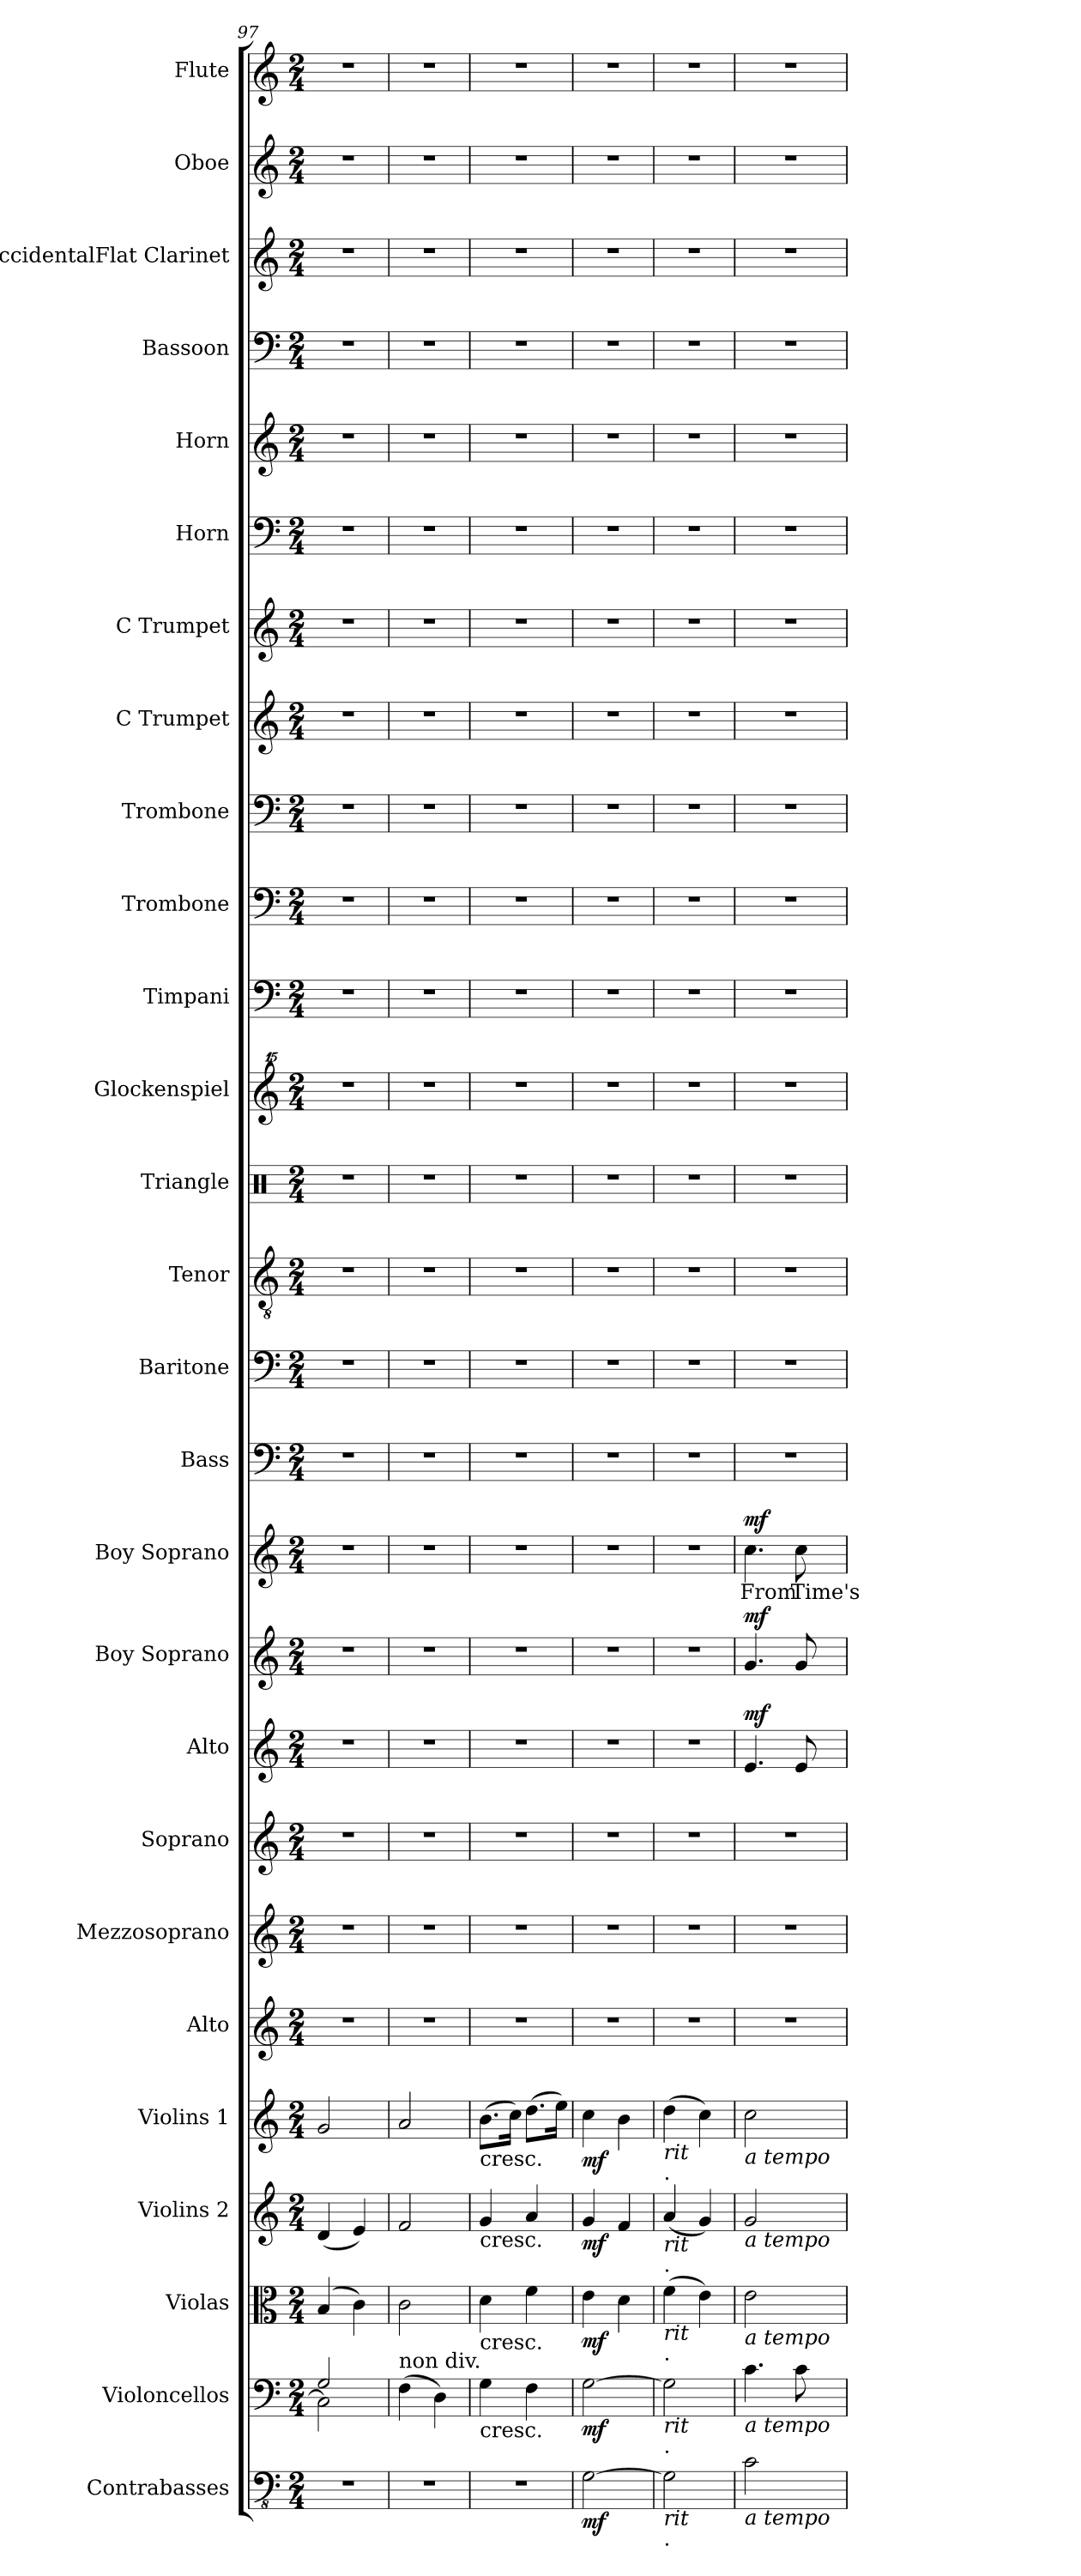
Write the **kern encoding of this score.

**kern	**dynam	**kern	**dynam	**kern	**dynam	**kern	**dynam	**kern	**dynam	**kern	**kern	**kern	**kern	**dynam	**kern	**dynam	**kern	**text	**dynam	**kern	**kern	**kern	**kern	**kern	**kern	**kern	**kern	**kern	**kern	**kern	**kern	**kern	**kern	**kern	**kern
*part27	*part27	*part26	*part26	*part25	*part25	*part24	*part24	*part23	*part23	*part22	*part21	*part20	*part19	*part19	*part18	*part18	*part17	*part17	*part17	*part16	*part15	*part14	*part13	*part12	*part11	*part10	*part9	*part8	*part7	*part6	*part5	*part4	*part3	*part2	*part1
*staff27	*staff27	*staff26	*staff26	*staff25	*staff25	*staff24	*staff24	*staff23	*staff23	*staff22	*staff21	*staff20	*staff19	*staff19	*staff18	*staff18	*staff17	*staff17	*staff17	*staff16	*staff15	*staff14	*staff13	*staff12	*staff11	*staff10	*staff9	*staff8	*staff7	*staff6	*staff5	*staff4	*staff3	*staff2	*staff1
*I"Contrabasses	*	*I"Violoncellos	*	*I"Violas	*	*I"Violins 2	*	*I"Violins 1	*	*I"Alto	*I"Mezzosoprano	*I"Soprano	*I"Alto	*	*I"Boy Soprano	*	*I"Boy Soprano	*	*	*I"Bass	*I"Baritone	*I"Tenor	*I"Triangle	*I"Glockenspiel	*I"Timpani	*I"Trombone	*I"Trombone	*I"C Trumpet	*I"C Trumpet	*I"Horn	*I"Horn	*I"Bassoon	*I"BaccidentalFlat Clarinet	*I"Oboe	*I"Flute
*I'Cbs.	*	*I'Vlcs.	*	*I'Vlas.	*	*I'Vlns. 2	*	*I'Vlns. 1	*	*I'A.	*I'Mzs.	*I'S.	*I'A.	*	*I'B. S.	*	*I'B. S.	*	*	*	*I'Bar.	*I'T.	*I'Trgl.	*I'Glk.	*I'Timp.	*I'Trb.	*I'Trb.	*I'C Tpt.	*I'C Tpt.	*I'Hn.	*I'Hn.	*I'Bsn.	*I'BaccidentalFlat Cl.	*I'Ob.	*I'Fl.
*clefFv4	*	*clefF4	*	*clefC3	*	*clefG2	*	*clefG2	*	*clefG2	*clefG2	*clefG2	*clefG2	*	*clefG2	*	*clefG2	*	*	*clefF4	*clefF4	*clefGv2	*clefX	*clefG^^2	*clefF4	*clefF4	*clefF4	*clefG2	*clefG2	*clefF4	*clefG2	*clefF4	*clefG2	*clefG2	*clefG2
*	*	*	*	*	*	*	*	*	*	*	*	*	*	*	*	*	*	*	*	*	*	*	*	*	*	*	*	*	*	*ITrd4c7	*ITrd4c7	*	*ITrd1c2	*	*
*k[]	*	*k[]	*	*k[]	*	*k[]	*	*k[]	*	*k[]	*k[]	*k[]	*k[]	*	*k[]	*	*k[]	*	*	*k[]	*k[]	*k[]	*k[]	*k[]	*k[]	*k[]	*k[]	*k[]	*k[]	*k[b-]	*k[b-]	*k[]	*k[b-e-]	*k[]	*k[]
*M2/4	*	*M2/4	*	*M2/4	*	*M2/4	*	*M2/4	*	*M2/4	*M2/4	*M2/4	*M2/4	*	*M2/4	*	*M2/4	*	*	*M2/4	*M2/4	*M2/4	*M2/4	*M2/4	*M2/4	*M2/4	*M2/4	*M2/4	*M2/4	*M2/4	*M2/4	*M2/4	*M2/4	*M2/4	*M2/4
=97	=97	=97	=97	=97	=97	=97	=97	=97	=97	=97	=97	=97	=97	=97	=97	=97	=97	=97	=97	=97	=97	=97	=97	=97	=97	=97	=97	=97	=97	=97	=97	=97	=97	=97	=97
*	*	*^	*	*	*	*	*	*	*	*	*	*	*	*	*	*	*	*	*	*	*	*	*	*	*	*	*	*	*	*	*	*	*	*	*
2r	.	2G/	2C\]	.	(4B/	.	(4d/	.	2g/	.	2r	2r	2r	2r	.	2r	.	2r	.	.	2r	2r	2r	2r	2r	2r	2r	2r	2r	2r	2r	2r	2r	2r	2r	2r
.	.	.	.	.	4c\)	.	4e/)	.	.	.	.	.	.	.	.	.	.	.	.	.	.	.	.	.	.	.	.	.	.	.	.	.	.	.	.	.
*	*	*v	*v	*	*	*	*	*	*	*	*	*	*	*	*	*	*	*	*	*	*	*	*	*	*	*	*	*	*	*	*	*	*	*	*	*
=98	=98	=98	=98	=98	=98	=98	=98	=98	=98	=98	=98	=98	=98	=98	=98	=98	=98	=98	=98	=98	=98	=98	=98	=98	=98	=98	=98	=98	=98	=98	=98	=98	=98	=98	=98
!	!	!LO:TX:a:t=non div.	!	!	!	!	!	!	!	!	!	!	!	!	!	!	!	!	!	!	!	!	!	!	!	!	!	!	!	!	!	!	!	!	!
2r	.	(4F\	.	2c\	.	2f/	.	2a/	.	2r	2r	2r	2r	.	2r	.	2r	.	.	2r	2r	2r	2r	2r	2r	2r	2r	2r	2r	2r	2r	2r	2r	2r	2r
.	.	4D\)	.	.	.	.	.	.	.	.	.	.	.	.	.	.	.	.	.	.	.	.	.	.	.	.	.	.	.	.	.	.	.	.	.
=99	=99	=99	=99	=99	=99	=99	=99	=99	=99	=99	=99	=99	=99	=99	=99	=99	=99	=99	=99	=99	=99	=99	=99	=99	=99	=99	=99	=99	=99	=99	=99	=99	=99	=99	=99
!	!	!	!	!	!	!	!	!LO:TX:b:t=cresc.	!	!	!	!	!	!	!	!	!	!	!	!	!	!	!	!	!	!	!	!	!	!	!	!	!	!	!
!	!	!	!	!	!	!LO:TX:b:t=cresc.	!	!	!	!	!	!	!	!	!	!	!	!	!	!	!	!	!	!	!	!	!	!	!	!	!	!	!	!	!
!	!	!	!	!LO:TX:b:t=cresc.	!	!	!	!	!	!	!	!	!	!	!	!	!	!	!	!	!	!	!	!	!	!	!	!	!	!	!	!	!	!	!
!	!	!LO:TX:b:t=cresc.	!	!	!	!	!	!	!	!	!	!	!	!	!	!	!	!	!	!	!	!	!	!	!	!	!	!	!	!	!	!	!	!	!
2r	.	4G\	.	4d\	.	4g/	.	(8.b\L	.	2r	2r	2r	2r	.	2r	.	2r	.	.	2r	2r	2r	2r	2r	2r	2r	2r	2r	2r	2r	2r	2r	2r	2r	2r
.	.	.	.	.	.	.	.	16cc\Jk)	.	.	.	.	.	.	.	.	.	.	.	.	.	.	.	.	.	.	.	.	.	.	.	.	.	.	.
.	.	4F\	.	4f\	.	4a/	.	(8.dd\L	.	.	.	.	.	.	.	.	.	.	.	.	.	.	.	.	.	.	.	.	.	.	.	.	.	.	.
.	.	.	.	.	.	.	.	16ee\Jk)	.	.	.	.	.	.	.	.	.	.	.	.	.	.	.	.	.	.	.	.	.	.	.	.	.	.	.
=100	=100	=100	=100	=100	=100	=100	=100	=100	=100	=100	=100	=100	=100	=100	=100	=100	=100	=100	=100	=100	=100	=100	=100	=100	=100	=100	=100	=100	=100	=100	=100	=100	=100	=100	=100
!	!LO:DY:b	!	!LO:DY:b	!	!LO:DY:b	!	!LO:DY:b	!	!LO:DY:b	!	!	!	!	!	!	!	!	!	!	!	!	!	!	!	!	!	!	!	!	!	!	!	!	!	!
[2GG\	mf	[2G\	mf	4e\	mf	4g/	mf	4cc\	mf	2r	2r	2r	2r	.	2r	.	2r	.	.	2r	2r	2r	2r	2r	2r	2r	2r	2r	2r	2r	2r	2r	2r	2r	2r
.	.	.	.	4d\	.	4f/	.	4b\	.	.	.	.	.	.	.	.	.	.	.	.	.	.	.	.	.	.	.	.	.	.	.	.	.	.	.
=101	=101	=101	=101	=101	=101	=101	=101	=101	=101	=101	=101	=101	=101	=101	=101	=101	=101	=101	=101	=101	=101	=101	=101	=101	=101	=101	=101	=101	=101	=101	=101	=101	=101	=101	=101
!	!	!	!	!	!	!	!	!LO:TX:b:i:t=rit	!	!	!	!	!	!	!	!	!	!	!	!	!	!	!	!	!	!	!	!	!	!	!	!	!	!	!
!	!	!	!	!	!	!	!	!LO:TX:b:t=.	!	!	!	!	!	!	!	!	!	!	!	!	!	!	!	!	!	!	!	!	!	!	!	!	!	!	!
!	!	!	!	!	!	!LO:TX:b:i:t=rit	!	!	!	!	!	!	!	!	!	!	!	!	!	!	!	!	!	!	!	!	!	!	!	!	!	!	!	!	!
!	!	!	!	!	!	!LO:TX:b:t=.	!	!	!	!	!	!	!	!	!	!	!	!	!	!	!	!	!	!	!	!	!	!	!	!	!	!	!	!	!
!	!	!	!	!LO:TX:b:i:t=rit	!	!	!	!	!	!	!	!	!	!	!	!	!	!	!	!	!	!	!	!	!	!	!	!	!	!	!	!	!	!	!
!	!	!	!	!LO:TX:b:t=.	!	!	!	!	!	!	!	!	!	!	!	!	!	!	!	!	!	!	!	!	!	!	!	!	!	!	!	!	!	!	!
!	!	!LO:TX:b:i:t=rit	!	!	!	!	!	!	!	!	!	!	!	!	!	!	!	!	!	!	!	!	!	!	!	!	!	!	!	!	!	!	!	!	!
!	!	!LO:TX:b:t=.	!	!	!	!	!	!	!	!	!	!	!	!	!	!	!	!	!	!	!	!	!	!	!	!	!	!	!	!	!	!	!	!	!
!LO:TX:b:i:t=rit	!	!	!	!	!	!	!	!	!	!	!	!	!	!	!	!	!	!	!	!	!	!	!	!	!	!	!	!	!	!	!	!	!	!	!
!LO:TX:b:t=.	!	!	!	!	!	!	!	!	!	!	!	!	!	!	!	!	!	!	!	!	!	!	!	!	!	!	!	!	!	!	!	!	!	!	!
2GG\]	.	2G\]	.	(4f\	.	(4a/	.	(4dd\	.	2r	2r	2r	2r	.	2r	.	2r	.	.	2r	2r	2r	2r	2r	2r	2r	2r	2r	2r	2r	2r	2r	2r	2r	2r
.	.	.	.	4e\)	.	4g/)	.	4cc\)	.	.	.	.	.	.	.	.	.	.	.	.	.	.	.	.	.	.	.	.	.	.	.	.	.	.	.
=102	=102	=102	=102	=102	=102	=102	=102	=102	=102	=102	=102	=102	=102	=102	=102	=102	=102	=102	=102	=102	=102	=102	=102	=102	=102	=102	=102	=102	=102	=102	=102	=102	=102	=102	=102
!	!	!	!	!	!	!	!	!LO:TX:b:i:t=a tempo	!	!	!	!	!	!	!	!	!	!	!	!	!	!	!	!	!	!	!	!	!	!	!	!	!	!	!
!	!	!	!	!	!	!LO:TX:b:i:t=a tempo	!	!	!	!	!	!	!	!	!	!	!	!	!	!	!	!	!	!	!	!	!	!	!	!	!	!	!	!	!
!	!	!	!	!LO:TX:b:i:t=a tempo	!	!	!	!	!	!	!	!	!	!	!	!	!	!	!	!	!	!	!	!	!	!	!	!	!	!	!	!	!	!	!
!	!	!LO:TX:b:i:t=a tempo	!	!	!	!	!	!	!	!	!	!	!	!	!	!	!	!	!	!	!	!	!	!	!	!	!	!	!	!	!	!	!	!	!
!LO:TX:b:i:t=a tempo	!	!	!	!	!	!	!	!	!	!	!	!	!	!	!	!	!	!	!	!	!	!	!	!	!	!	!	!	!	!	!	!	!	!	!
!	!	!	!	!	!	!	!	!	!	!	!	!	!	!LO:DY:a	!	!LO:DY:a	!	!	!LO:DY:a	!	!	!	!	!	!	!	!	!	!	!	!	!	!	!	!
2C\	.	4.c\	.	2e\	.	2g/	.	2cc\	.	2r	2r	2r	4.e/	mf	4.g/	mf	4.cc\	From	mf	2r	2r	2r	2r	2r	2r	2r	2r	2r	2r	2r	2r	2r	2r	2r	2r
.	.	8c\	.	.	.	.	.	.	.	.	.	.	8e/	.	8g/	.	8cc\	Time's	.	.	.	.	.	.	.	.	.	.	.	.	.	.	.	.	.
=	=	=	=	=	=	=	=	=	=	=	=	=	=	=	=	=	=	=	=	=	=	=	=	=	=	=	=	=	=	=	=	=	=	=	=
*-	*-	*-	*-	*-	*-	*-	*-	*-	*-	*-	*-	*-	*-	*-	*-	*-	*-	*-	*-	*-	*-	*-	*-	*-	*-	*-	*-	*-	*-	*-	*-	*-	*-	*-	*-
